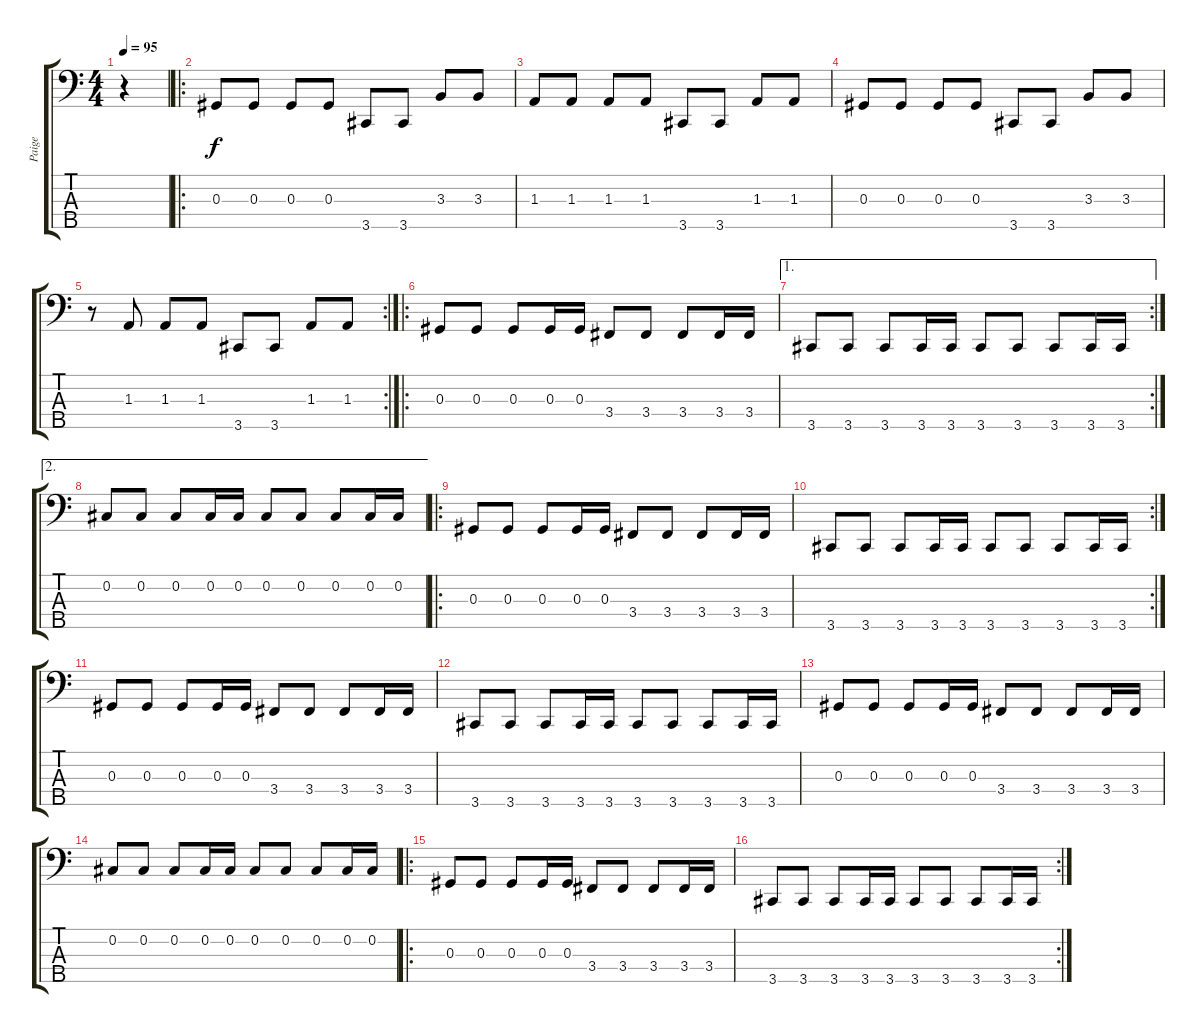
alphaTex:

\track ("Paige" "Paige") {instrument synthbass1}
\staff {score tabs}
\tuning (Gb2 Db2 Ab1 Eb1 Bb0) {hide}
\ts (4 4)
\tempo 95
\clef f4
\ks c
r.4{dy f instrument synthbass1} |
\ro
0.3.8 0.3.8 0.3.8 0.3.8 3.5.8 3.5.8 3.3.8 3.3.8 |
1.3.8 1.3.8 1.3.8 1.3.8 3.5.8 3.5.8 1.3.8 1.3.8 |
0.3.8 0.3.8 0.3.8 0.3.8 3.5.8 3.5.8 3.3.8 3.3.8 |
\rc 2
r.8 1.3.8 1.3.8 1.3.8 3.5.8 3.5.8 1.3.8 1.3.8 |
\ro
0.3.8 0.3.8 0.3.8 0.3.16 0.3.16 3.4.8 3.4.8 3.4.8 3.4.16 3.4.16 |
\ae 1
\rc 2
3.5.8 3.5.8 3.5.8 3.5.16 3.5.16 3.5.8 3.5.8 3.5.8 3.5.16 3.5.16 |
\ae 2
0.2.8 0.2.8 0.2.8 0.2.16 0.2.16 0.2.8 0.2.8 0.2.8 0.2.16 0.2.16 |
\ro
0.3.8 0.3.8 0.3.8 0.3.16 0.3.16 3.4.8 3.4.8 3.4.8 3.4.16 3.4.16 |
\rc 2
3.5.8 3.5.8 3.5.8 3.5.16 3.5.16 3.5.8 3.5.8 3.5.8 3.5.16 3.5.16 |
0.3.8 0.3.8 0.3.8 0.3.16 0.3.16 3.4.8 3.4.8 3.4.8 3.4.16 3.4.16 |
3.5.8 3.5.8 3.5.8 3.5.16 3.5.16 3.5.8 3.5.8 3.5.8 3.5.16 3.5.16 |
0.3.8 0.3.8 0.3.8 0.3.16 0.3.16 3.4.8 3.4.8 3.4.8 3.4.16 3.4.16 |
0.2.8 0.2.8 0.2.8 0.2.16 0.2.16 0.2.8 0.2.8 0.2.8 0.2.16 0.2.16 |
\ro
0.3.8 0.3.8 0.3.8 0.3.16 0.3.16 3.4.8 3.4.8 3.4.8 3.4.16 3.4.16 |
\rc 2
3.5.8 3.5.8 3.5.8 3.5.16 3.5.16 3.5.8 3.5.8 3.5.8 3.5.16 3.5.16
